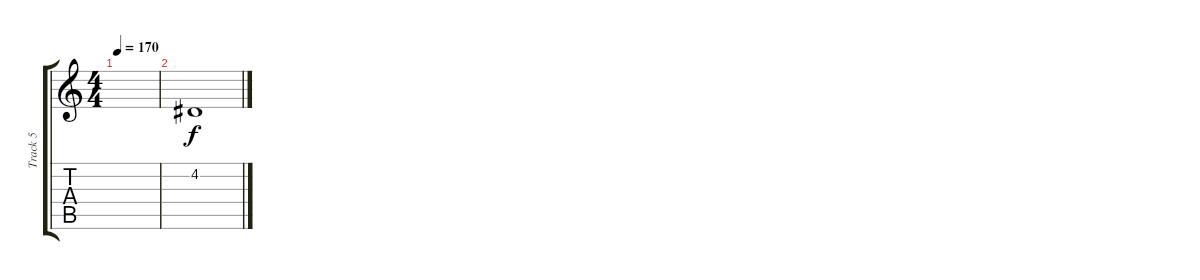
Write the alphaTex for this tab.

\track ("Track 5" "Track 5") {instrument lead2sawtooth}
\staff {score tabs}
\tuning (E4 B3 G3 D3 A2 E2) {hide}
\ts (4 4)
\tempo 170
\clef g2
\ks c
|
4.2.1
